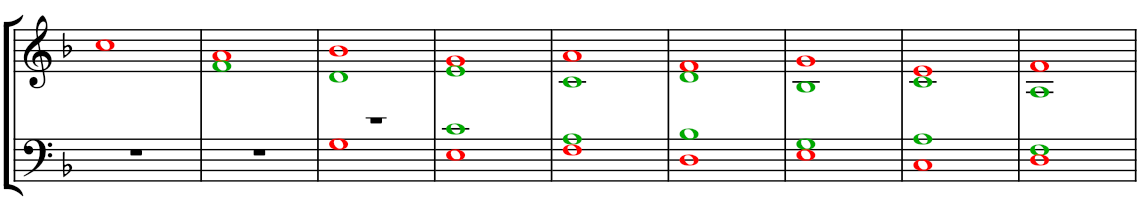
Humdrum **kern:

**kern	**kern
*part1	*part1
*staff2	*staff1
*I"Piano	*
*I'Pno.	*
!!LO:PB:g=z
*clefF4	*clefG2
*k[b-]	*k[b-]
*M4/4	*M4/4
*met(c)	*met(c)
=28	=28
1r	1cci
=29	=29
*	*^
1r	1ai	1fj
=30	=30	=30
*^	*	*
1r	1Gi	1b-i	1dj
=31	=31	=31	=31
1cj	1Ei	1gi	1ej
=32	=32	=32	=32
1Aj	1Fi	1ai	1cj
=33	=33	=33	=33
1B-j	1Di	1fi	1dj
=34	=34	=34	=34
1Gj	1Ei	1gi	1B-j
=35	=35	=35	=35
1Aj	1Ci	1ei	1cj
=36	=36	=36	=36
1Fj	1Di	1fi	1Aj
*v	*v	*	*
*	*v	*v
=	=
*-	*-
